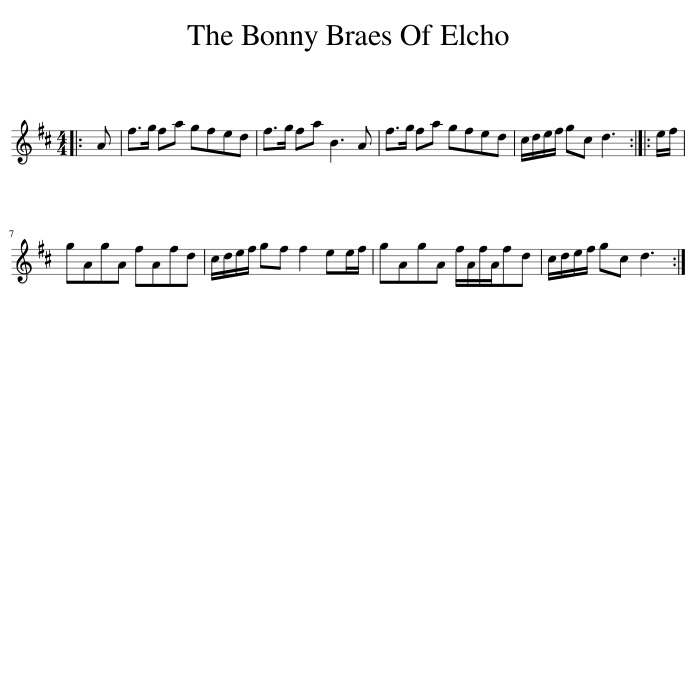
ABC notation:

X:1
L:1/8
M:4/4
I:linebreak $
K:D
V:1 treble
V:1
|: A | f>g fa gfed | f>g fa B3 A | f>g fa gfed | c/d/e/f/ gc d3 :: %5
 e/f/ |$ gAgA fAfd | c/d/e/f/ gf f2 ee/f/ | gAgA f/A/f/A/fd | c/d/e/f/ gc d3 :| %10
